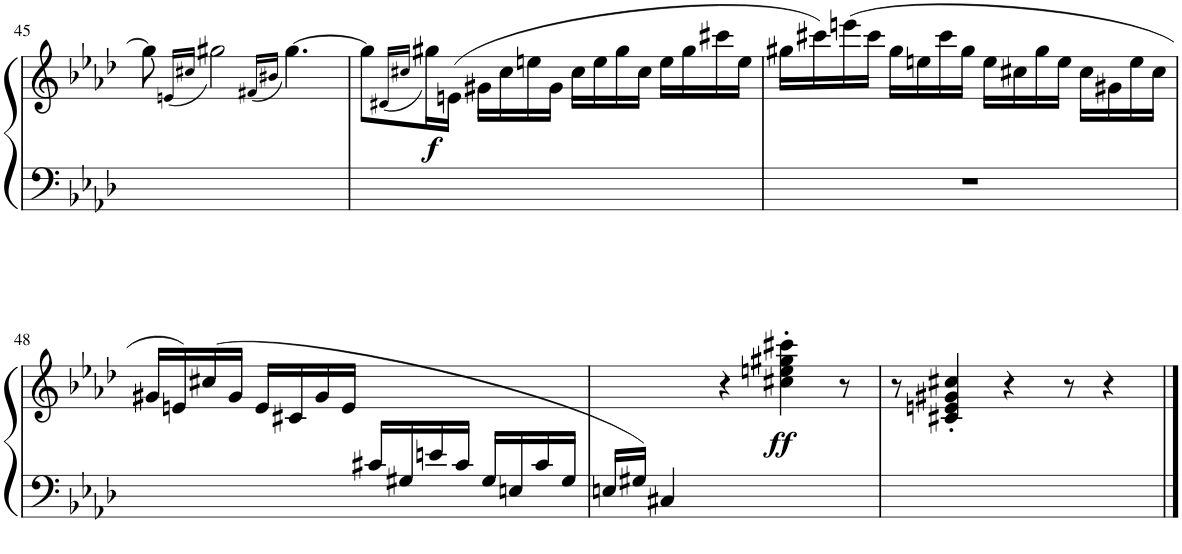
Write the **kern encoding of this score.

**kern	**kern	**dynam
*part1	*part1	*part1
*staff2	*staff1	*staff1/2
*I"Piano	*	*
*I'Pno.	*	*
!!LO:PB:g=z
*clefF4	*clefG2	*
*k[b-e-a-d-]	*k[b-e-a-d-]	*
*M4/4	*M4/4	*
*met(c)	*met(c)	*
=45	=45	=45
1ryy	8gg#\]	.
.	(16qen/LL	.
.	16qcc#X/JJ	.
.	2gg#X\)	.
.	(16qf#X/LL	.
.	16qb#X/JJ	.
.	[4.gg#\)	.
=46	=46	=46
1ryy	8gg#\L]	.
.	(16qd#X/LL	.
.	16qcc#X/JJ	.
!	!	!LO:DY:b
.	16gg#X\L)	f
.	(16en\JJ	.
.	16g#X\LL	.
.	16cc#\	.
.	16een\	.
.	16g#\JJ	.
.	16cc#\LL	.
.	16ee\	.
.	16gg#\	.
.	16cc#\JJ	.
.	16ee\LL	.
.	16gg#\	.
.	16ccc#X\	.
.	16ee\JJ	.
=47	=47	=47
1r	16gg#X\LL	.
.	16ccc#X\)	.
.	(16eeen\	.
.	16ccc#\JJ	.
.	16gg#\LL	.
.	16een\	.
.	16ccc#\	.
.	16gg#\JJ	.
.	16ee\LL	.
.	16cc#X\	.
.	16gg#\	.
.	16ee\JJ	.
.	16cc#\LL	.
.	16g#X\	.
.	16ee\	.
.	16cc#\JJ	.
!!LO:LB:g=z
=48	=48	=48
*^	*	*
2ryy	1ryy	16g#X/LL	.
.	.	16en/)	.
.	.	(>16cc#X/	.
.	.	16g#/JJ	.
.	.	16e/LL	.
.	.	16c#X/	.
.	.	16g#/	.
.	.	16e/JJ	.
16c#X/LL	.	2ryy	.
16G#X/	.	.	.
16en/	.	.	.
16c#/JJ	.	.	.
16G#/LL	.	.	.
16En/	.	.	.
16c#/	.	.	.
16G#/JJ	.	.	.
=49	=49	=49	=49
16En/LL	1ryy	4.ryy	.
16G#X/JJ)	.	.	.
4C#X/	.	.	.
2ryy	.	4r	.
!	!	!	!LO:DY:b
.	.	4cc#X\' 4een\' 4gg#X\' 4ccc#X\'	ff
8ryy	.	8r	.
*v	*v	*	*
=50	=50	=50
1ryy	8r	.
.	4c#X/' 4en/' 4g#X/' 4cc#X/'	.
.	4r	.
.	8r	.
.	4r	.
==	==	==
*-	*-	*-
